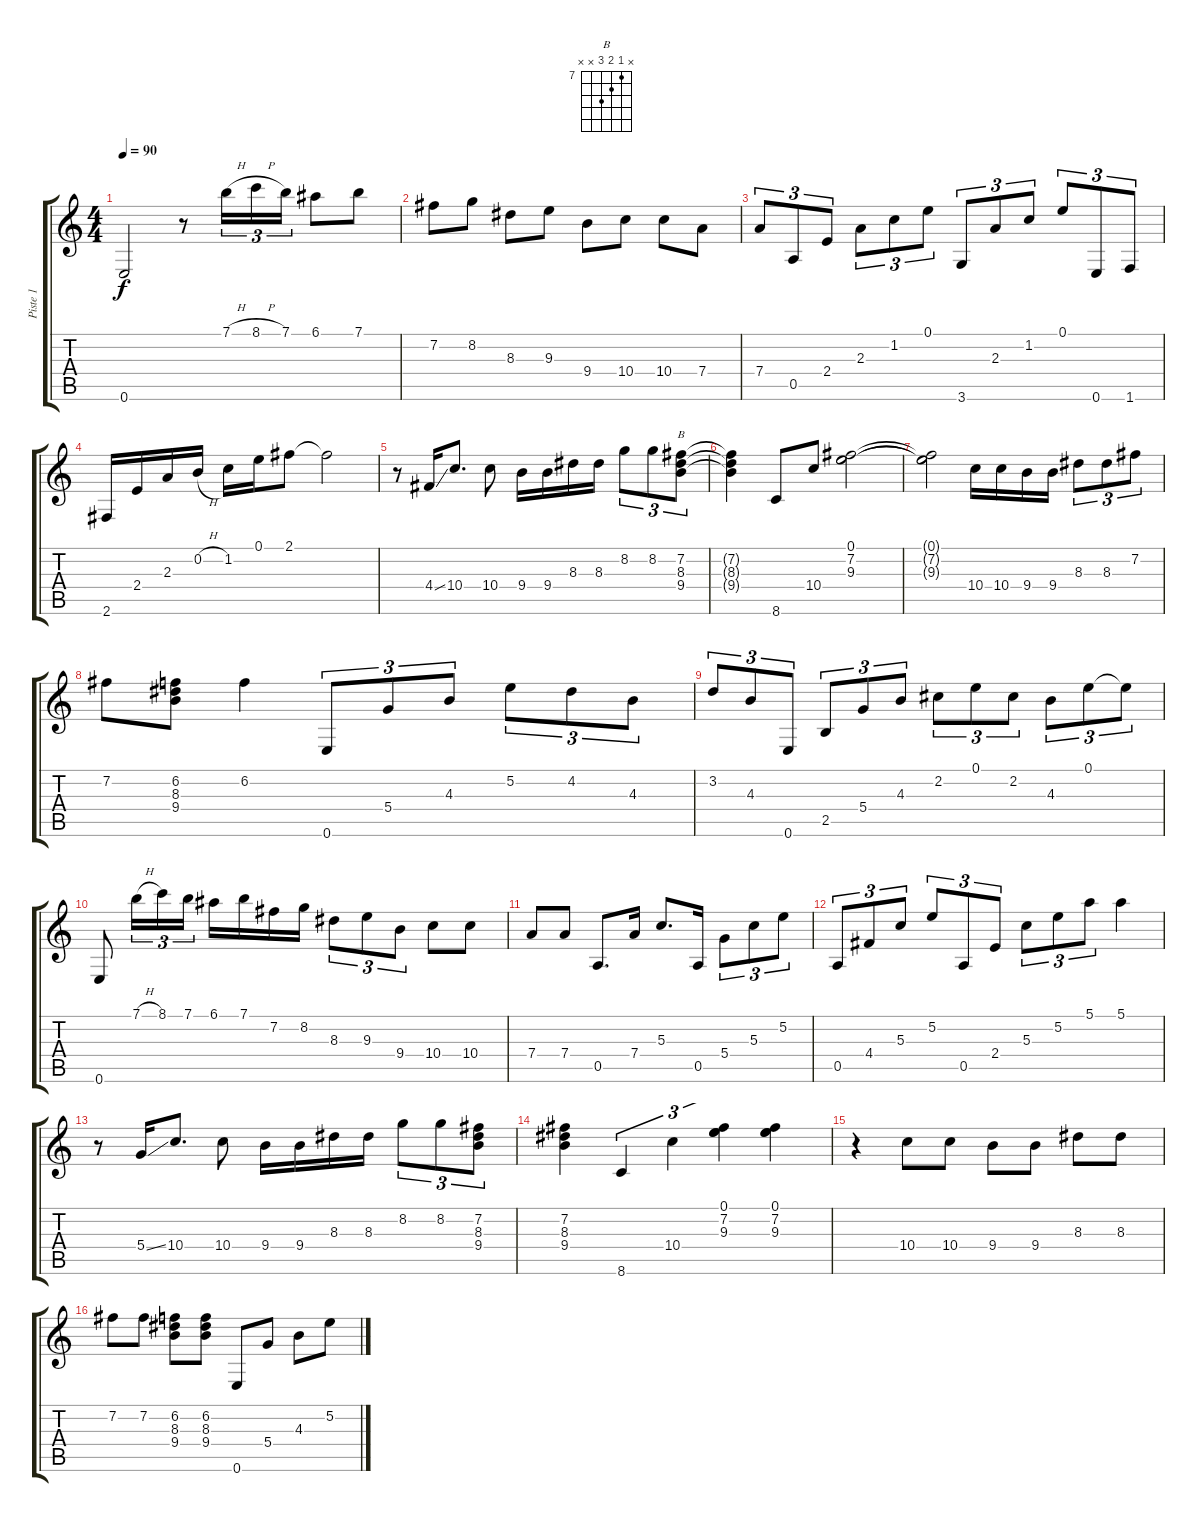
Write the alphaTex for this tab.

\track ("Piste 1" "Piste 1") {instrument acousticguitarsteel}
\staff {score tabs}
\tuning (E4 B3 G3 D3 A2 E2) {hide}
\chord ("B" x 7 8 9 x x) {firstfret 7}
\ts (4 4)
\tempo 90
\clef g2
\ks c
0.6.2{dy f instrument acousticguitarsteel} r.8 7.1{h}.16{tu (3 2)} 8.1{h}.16{tu (3 2)} 7.1.16{tu (3 2)} 6.1.8 7.1.8 |
7.2.8 8.2.8 8.3.8 9.3.8 9.4.8 10.4.8 10.4.8 7.4.8 |
7.4.8{tu (3 2)} 0.5.8{tu (3 2)} 2.4.8{tu (3 2)} 2.3.8{tu (3 2)} 1.2.8{tu (3 2)} 0.1.8{tu (3 2)} 3.6.8{tu (3 2)} 2.3.8{tu (3 2)} 1.2.8{tu (3 2)} 0.1.8{tu (3 2)} 0.6.8{tu (3 2)} 1.6.8{tu (3 2)} |
2.6.16 2.4.16 2.3.16 0.2{h}.16 1.2.16 0.1.16 2.1.8 2.1{t}.2 |
r.8 4.4{ss}.16 10.4.8{d} 10.4.8 9.4.16 9.4.16 8.3.16 8.3.16 8.2.8{tu (3 2)} 8.2.8{tu (3 2)} (7.2 8.3 9.4).8{tu (3 2) ch "B"} |
(7.2{t} 8.3{t} 9.4{t}).4 8.6.8 10.4.8 (0.1 7.2 9.3).2 |
(0.1{t} 7.2{t} 9.3{t}).2 10.4.16 10.4.16 9.4.16 9.4.16 8.3.8{tu (3 2)} 8.3.8{tu (3 2)} 7.2.8{tu (3 2)} |
7.2.8 (6.2 8.3 9.4).8 6.2.4 0.6.8{tu (3 2)} 5.4.8{tu (3 2)} 4.3.8{tu (3 2)} 5.2.8{tu (3 2)} 4.2.8{tu (3 2)} 4.3.8{tu (3 2)} |
3.2.8{tu (3 2)} 4.3.8{tu (3 2)} 0.6.8{tu (3 2)} 2.5.8{tu (3 2)} 5.4.8{tu (3 2)} 4.3.8{tu (3 2)} 2.2.8{tu (3 2)} 0.1.8{tu (3 2)} 2.2.8{tu (3 2)} 4.3.8{tu (3 2)} 0.1.8{tu (3 2)} 0.1{t}.8{tu (3 2)} |
0.6.8 7.1{h}.16{tu (3 2)} 8.1.16{tu (3 2)} 7.1.16{tu (3 2)} 6.1.16 7.1.16 7.2.16 8.2.16 8.3.8{tu (3 2)} 9.3.8{tu (3 2)} 9.4.8{tu (3 2)} 10.4.8 10.4.8 |
7.4.8 7.4.8 0.5.8{d} 7.4.16 5.3.8{d} 0.5.16 5.4.8{tu (3 2)} 5.3.8{tu (3 2)} 5.2.8{tu (3 2)} |
0.5.8{tu (3 2)} 4.4.8{tu (3 2)} 5.3.8{tu (3 2)} 5.2.8{tu (3 2)} 0.5.8{tu (3 2)} 2.4.8{tu (3 2)} 5.3.8{tu (3 2)} 5.2.8{tu (3 2)} 5.1.8{tu (3 2)} 5.1.4 |
r.8 5.4{ss}.16 10.4.8{d} 10.4.8 9.4.16 9.4.16 8.3.16 8.3.16 8.2.8{tu (3 2)} 8.2.8{tu (3 2)} (7.2 8.3 9.4).8{tu (3 2)} |
(7.2 8.3 9.4).4 8.6.4{tu (3 2)} 10.4.4{tu (3 2)} (0.1 7.2 9.3).4{tu (3 2)} (0.1 7.2 9.3).4 |
r.4 10.4.8 10.4.8 9.4.8 9.4.8 8.3.8 8.3.8 |
7.2.8 7.2.8 (6.2 8.3 9.4).8 (6.2 8.3 9.4).8 0.6.8 5.4.8 4.3.8 5.2.8
